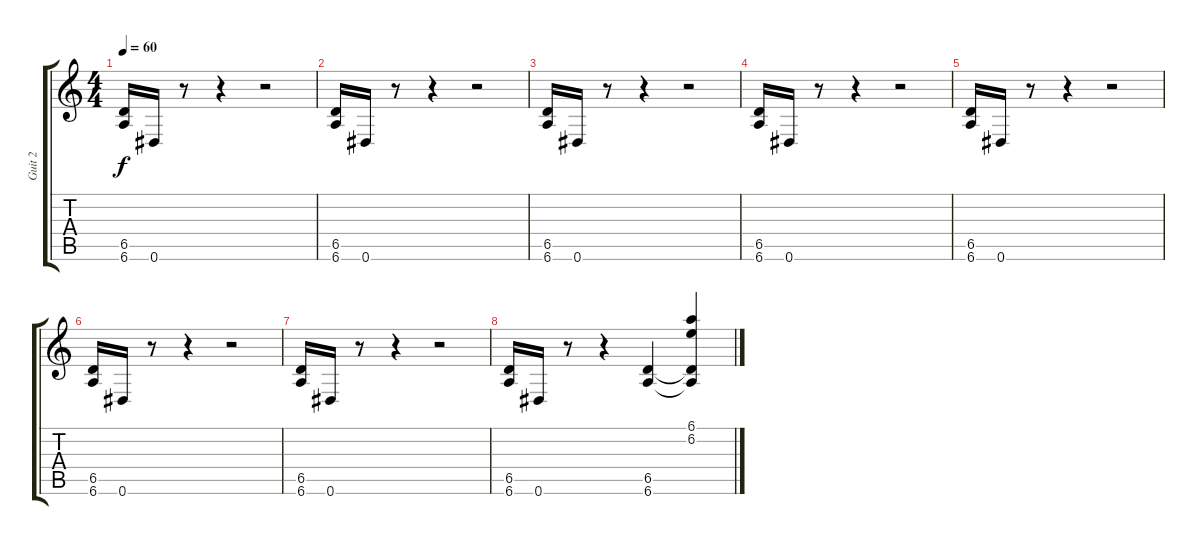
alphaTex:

\track ("Guit 2" "Guit 2") {instrument distortionguitar}
\staff {score tabs}
\tuning (Eb4 Bb3 Gb3 Db3 Ab2 Eb2) {hide}
\ts (4 4)
\tempo 60
\clef g2
\ks c
(6.5 6.6).16{dy f volume 0 instrument distortionguitar} 0.6.16{volume 12} r.8 r.4 r.2 |
(6.5 6.6).16 0.6.16 r.8 r.4 r.2 |
(6.5 6.6).16 0.6.16 r.8 r.4 r.2 |
(6.5 6.6).16 0.6.16 r.8 r.4 r.2 |
(6.5 6.6).16 0.6.16 r.8 r.4 r.2 |
(6.5 6.6).16 0.6.16 r.8 r.4 r.2 |
(6.5 6.6).16 0.6.16 r.8 r.4 r.2 |
(6.5 6.6).16 0.6.16 r.8 r.4 (6.5 6.6).4 (6.1 6.2 6.5{t} 6.6{t}).4
